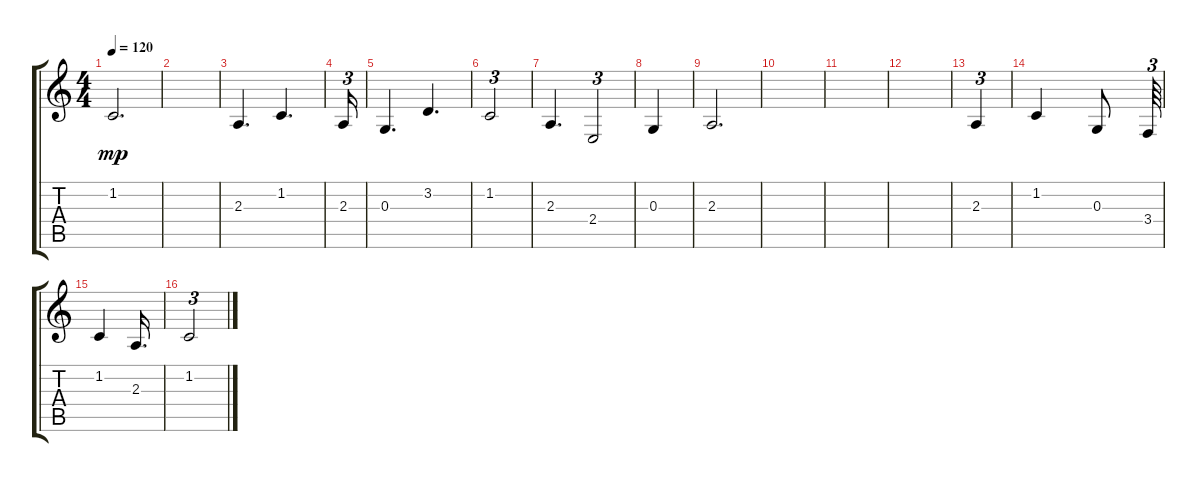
\track "" {instrument recorder}
\staff {score tabs}
\tuning (E4 B3 G3 D3 A2 E2) {hide}
\ts (4 4)
\tempo 120
\clef g2
\ks c
1.2.2{d dy mp} |
|
2.3.4{d} 1.2.4{d} |
2.3.16{tu (3 2)} |
0.3.4{d} 3.2.4{d} |
1.2.2{tu (3 2)} |
2.3.4{d} 2.4.2{tu (3 2)} |
0.3.4 |
2.3.2{d} |
|
|
|
2.3.4{tu (3 2)} |
1.2.4 0.3.8 3.4.64{tu (3 2)} |
1.2.4 2.3.16{d} |
1.2.2{tu (3 2)}
